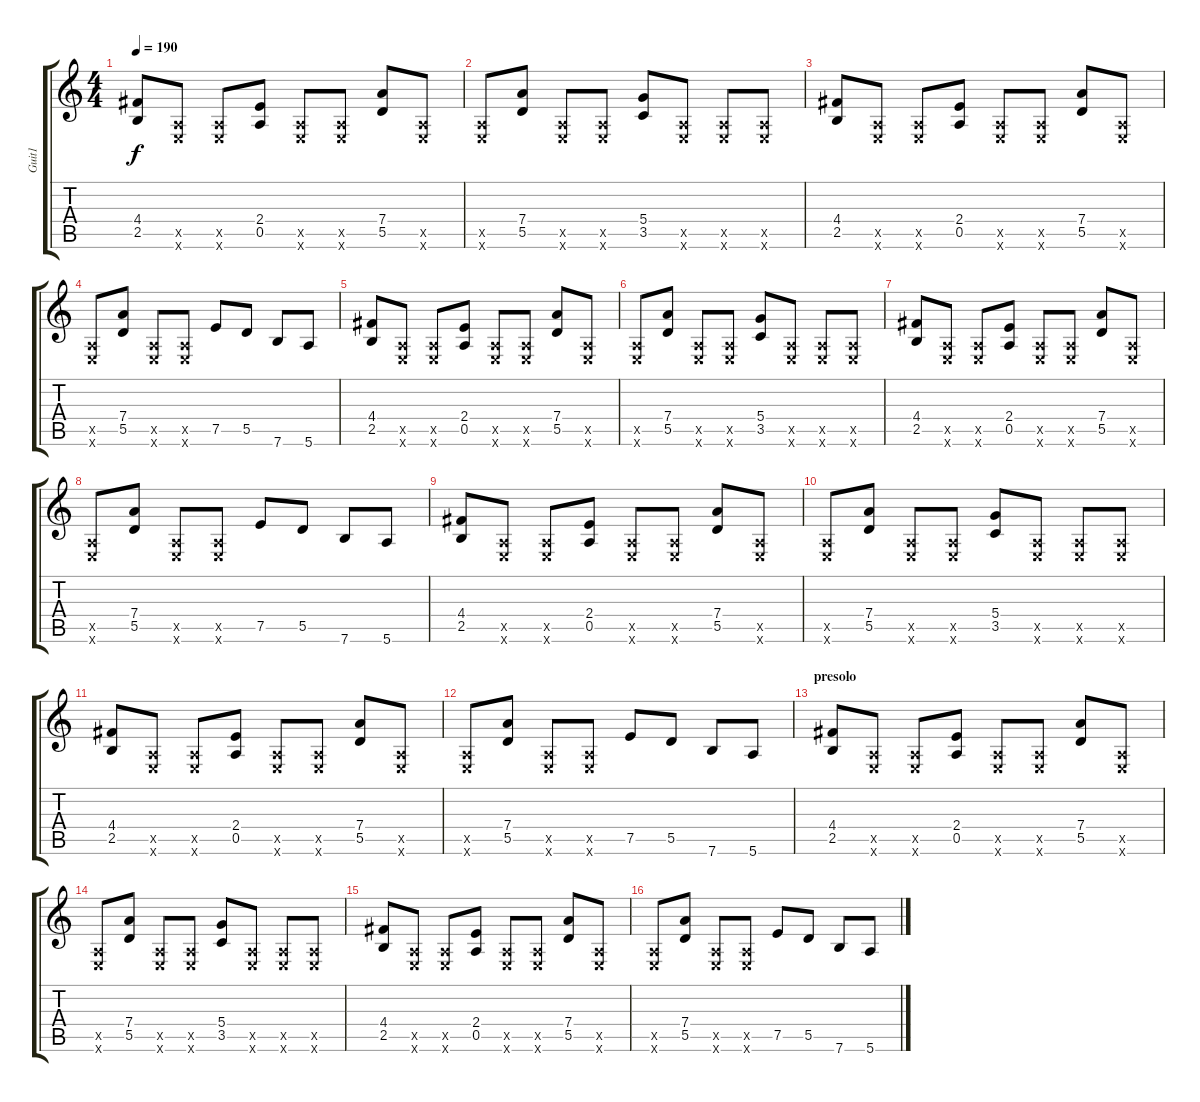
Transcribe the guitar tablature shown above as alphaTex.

\track ("Guit1" "Guit1") {instrument distortionguitar}
\staff {score tabs}
\tuning (E4 B3 G3 D3 A2 E2) {hide}
\ts (4 4)
\tempo 190
\clef g2
\ks c
(4.4 2.5).8{dy f} (0.5{x} 0.6{x}).8 (0.5{x} 0.6{x}).8 (2.4 0.5).8 (0.5{x} 0.6{x}).8 (0.5{x} 0.6{x}).8 (7.4 5.5).8 (0.5{x} 0.6{x}).8 |
(0.5{x} 0.6{x}).8 (7.4 5.5).8 (0.5{x} 0.6{x}).8 (0.5{x} 0.6{x}).8 (5.4 3.5).8 (0.5{x} 0.6{x}).8 (0.5{x} 0.6{x}).8 (0.5{x} 0.6{x}).8 |
(4.4 2.5).8 (0.5{x} 0.6{x}).8 (0.5{x} 0.6{x}).8 (2.4 0.5).8 (0.5{x} 0.6{x}).8 (0.5{x} 0.6{x}).8 (7.4 5.5).8 (0.5{x} 0.6{x}).8 |
(0.5{x} 0.6{x}).8 (7.4 5.5).8 (0.5{x} 0.6{x}).8 (0.5{x} 0.6{x}).8 7.5.8 5.5.8 7.6.8 5.6.8 |
(4.4 2.5).8 (0.5{x} 0.6{x}).8 (0.5{x} 0.6{x}).8 (2.4 0.5).8 (0.5{x} 0.6{x}).8 (0.5{x} 0.6{x}).8 (7.4 5.5).8 (0.5{x} 0.6{x}).8 |
(0.5{x} 0.6{x}).8 (7.4 5.5).8 (0.5{x} 0.6{x}).8 (0.5{x} 0.6{x}).8 (5.4 3.5).8 (0.5{x} 0.6{x}).8 (0.5{x} 0.6{x}).8 (0.5{x} 0.6{x}).8 |
(4.4 2.5).8 (0.5{x} 0.6{x}).8 (0.5{x} 0.6{x}).8 (2.4 0.5).8 (0.5{x} 0.6{x}).8 (0.5{x} 0.6{x}).8 (7.4 5.5).8 (0.5{x} 0.6{x}).8 |
(0.5{x} 0.6{x}).8 (7.4 5.5).8 (0.5{x} 0.6{x}).8 (0.5{x} 0.6{x}).8 7.5.8 5.5.8 7.6.8 5.6.8 |
(4.4 2.5).8 (0.5{x} 0.6{x}).8 (0.5{x} 0.6{x}).8 (2.4 0.5).8 (0.5{x} 0.6{x}).8 (0.5{x} 0.6{x}).8 (7.4 5.5).8 (0.5{x} 0.6{x}).8 |
(0.5{x} 0.6{x}).8 (7.4 5.5).8 (0.5{x} 0.6{x}).8 (0.5{x} 0.6{x}).8 (5.4 3.5).8 (0.5{x} 0.6{x}).8 (0.5{x} 0.6{x}).8 (0.5{x} 0.6{x}).8 |
(4.4 2.5).8 (0.5{x} 0.6{x}).8 (0.5{x} 0.6{x}).8 (2.4 0.5).8 (0.5{x} 0.6{x}).8 (0.5{x} 0.6{x}).8 (7.4 5.5).8 (0.5{x} 0.6{x}).8 |
(0.5{x} 0.6{x}).8 (7.4 5.5).8 (0.5{x} 0.6{x}).8 (0.5{x} 0.6{x}).8 7.5.8 5.5.8 7.6.8 5.6.8 |
\section ("" "presolo")
(4.4 2.5).8 (0.5{x} 0.6{x}).8 (0.5{x} 0.6{x}).8 (2.4 0.5).8 (0.5{x} 0.6{x}).8 (0.5{x} 0.6{x}).8 (7.4 5.5).8 (0.5{x} 0.6{x}).8 |
(0.5{x} 0.6{x}).8 (7.4 5.5).8 (0.5{x} 0.6{x}).8 (0.5{x} 0.6{x}).8 (5.4 3.5).8 (0.5{x} 0.6{x}).8 (0.5{x} 0.6{x}).8 (0.5{x} 0.6{x}).8 |
(4.4 2.5).8 (0.5{x} 0.6{x}).8 (0.5{x} 0.6{x}).8 (2.4 0.5).8 (0.5{x} 0.6{x}).8 (0.5{x} 0.6{x}).8 (7.4 5.5).8 (0.5{x} 0.6{x}).8 |
(0.5{x} 0.6{x}).8 (7.4 5.5).8 (0.5{x} 0.6{x}).8 (0.5{x} 0.6{x}).8 7.5.8 5.5.8 7.6.8 5.6.8
